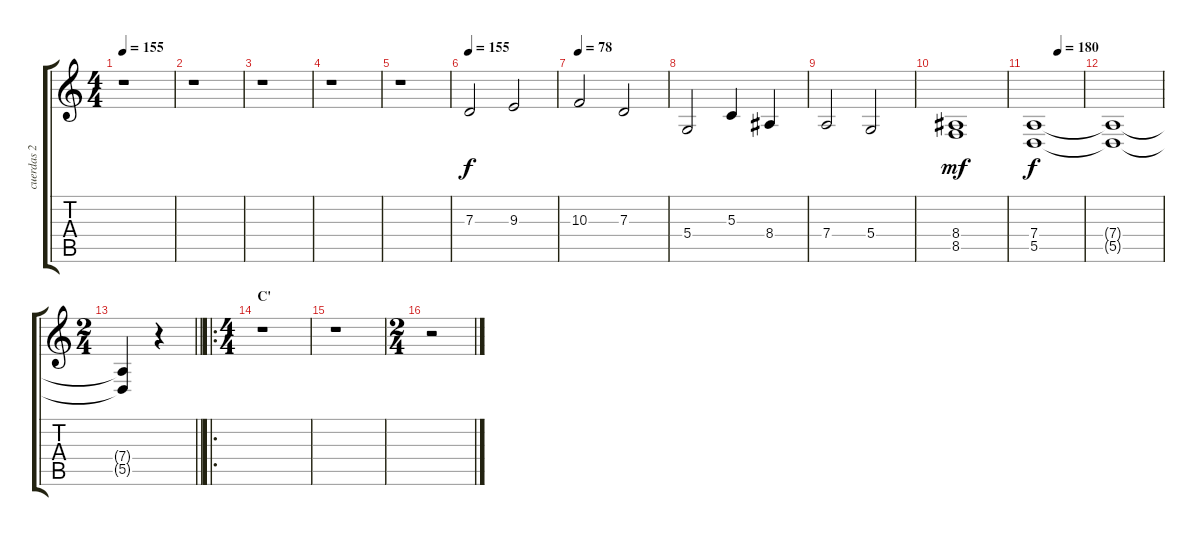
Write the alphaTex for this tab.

\track ("cuerdas 2" "cuerdas 2") {instrument stringensemble1}
\staff {score tabs}
\tuning (E4 B3 G3 D3 A2 E2) {hide}
\ts (4 4)
\tempo 155
\clef g2
\ks c
r.1{dy f} |
r.1 |
r.1 |
r.1 |
r.1 |
\tempo 155
7.3.2{volume 10 balance 14 instrument stringensemble1} 9.3.2 |
\tempo 78
10.3.2 7.3.2 |
5.4.2 5.3.4 8.4.4 |
7.4.2 5.4.2 |
(8.4 8.5).1{dy mf} |
\tempo (180 0.5)
(7.4 5.5).1{dy f} |
(7.4{t} 5.5{t}).1 |
\ts (2 4)
\barLineRight lightlight
(7.4{t} 5.5{t}).4 r.4 |
\ro
\ts (4 4)
\section ("" "C'")
r.1 |
r.1 |
\ts (2 4)
r.2
